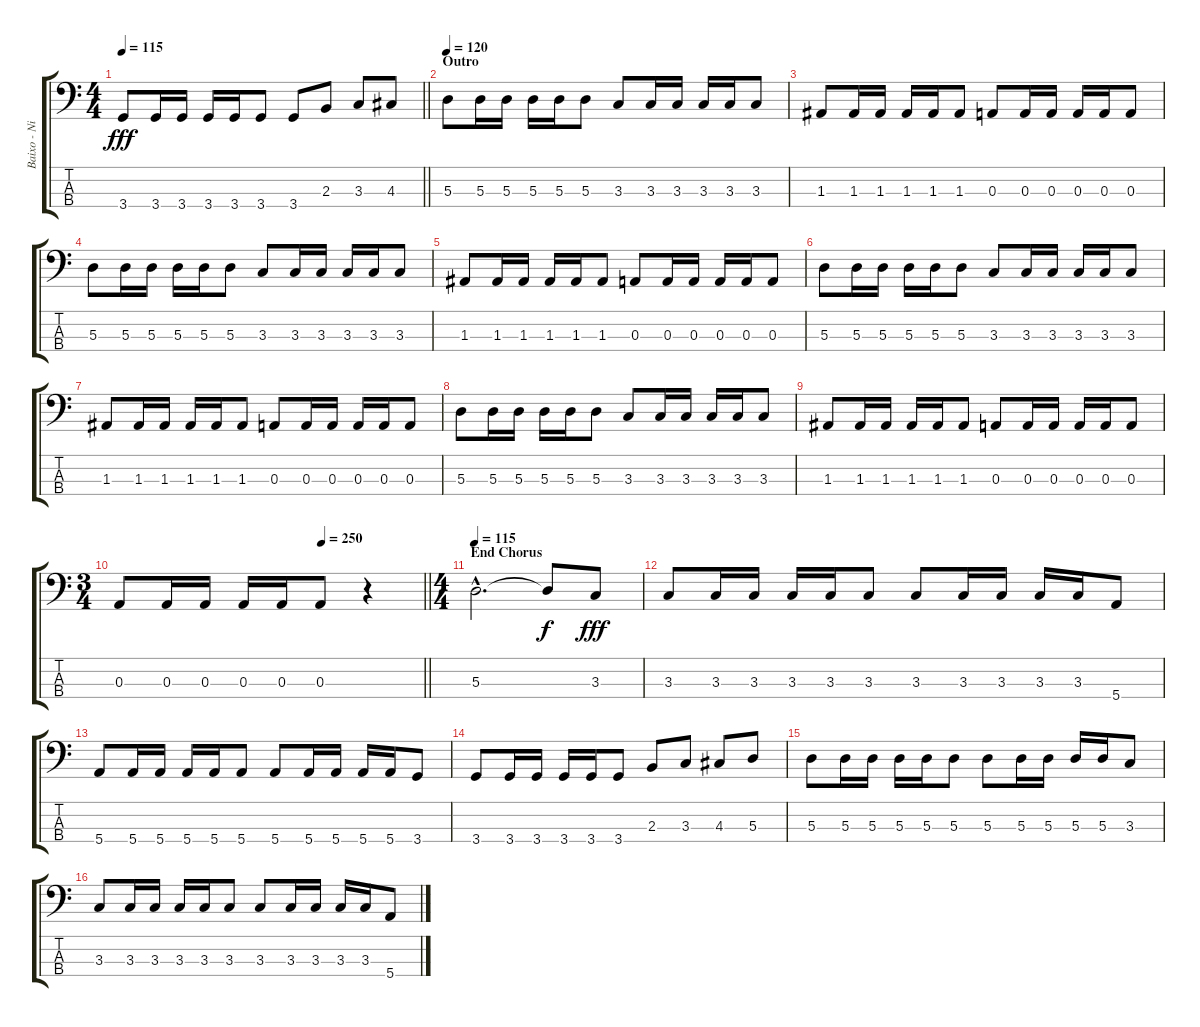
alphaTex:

\track ("Baixo - Nikola" "Baixo - Ni") {instrument electricbasspick}
\staff {score tabs}
\tuning (G2 D2 A1 E1) {hide}
\ts (4 4)
\tempo 115
\clef f4
\barLineRight lightlight
\ks c
3.4.8{dy fff} 3.4.16 3.4.16 3.4.16 3.4.16 3.4.8 3.4.8 2.3.8 3.3.8 4.3.8 |
\section ("" "Outro")
\tempo 120
5.3.8 5.3.16 5.3.16 5.3.16 5.3.16 5.3.8 3.3.8 3.3.16 3.3.16 3.3.16 3.3.16 3.3.8 |
1.3.8 1.3.16 1.3.16 1.3.16 1.3.16 1.3.8 0.3.8 0.3.16 0.3.16 0.3.16 0.3.16 0.3.8 |
5.3.8 5.3.16 5.3.16 5.3.16 5.3.16 5.3.8 3.3.8 3.3.16 3.3.16 3.3.16 3.3.16 3.3.8 |
1.3.8 1.3.16 1.3.16 1.3.16 1.3.16 1.3.8 0.3.8 0.3.16 0.3.16 0.3.16 0.3.16 0.3.8 |
5.3.8 5.3.16 5.3.16 5.3.16 5.3.16 5.3.8 3.3.8 3.3.16 3.3.16 3.3.16 3.3.16 3.3.8 |
1.3.8 1.3.16 1.3.16 1.3.16 1.3.16 1.3.8 0.3.8 0.3.16 0.3.16 0.3.16 0.3.16 0.3.8 |
5.3.8 5.3.16 5.3.16 5.3.16 5.3.16 5.3.8 3.3.8 3.3.16 3.3.16 3.3.16 3.3.16 3.3.8 |
1.3.8 1.3.16 1.3.16 1.3.16 1.3.16 1.3.8 0.3.8 0.3.16 0.3.16 0.3.16 0.3.16 0.3.8 |
\ts (3 4)
\tempo (250 0.6666666666666666)
\barLineRight lightlight
0.3.8 0.3.16 0.3.16 0.3.16 0.3.16 0.3.8 r.4 |
\ts (4 4)
\section ("" "End Chorus")
\tempo 115
5.3{hac}.2{d} 5.3{t}.8{dy f} 3.3.8{dy fff} |
3.3.8 3.3.16 3.3.16 3.3.16 3.3.16 3.3.8 3.3.8 3.3.16 3.3.16 3.3.16 3.3.16 5.4.8 |
5.4.8 5.4.16 5.4.16 5.4.16 5.4.16 5.4.8 5.4.8 5.4.16 5.4.16 5.4.16 5.4.16 3.4.8 |
3.4.8 3.4.16 3.4.16 3.4.16 3.4.16 3.4.8 2.3.8 3.3.8 4.3.8 5.3.8 |
5.3.8 5.3.16 5.3.16 5.3.16 5.3.16 5.3.8 5.3.8 5.3.16 5.3.16 5.3.16 5.3.16 3.3.8 |
3.3.8 3.3.16 3.3.16 3.3.16 3.3.16 3.3.8 3.3.8 3.3.16 3.3.16 3.3.16 3.3.16 5.4.8
